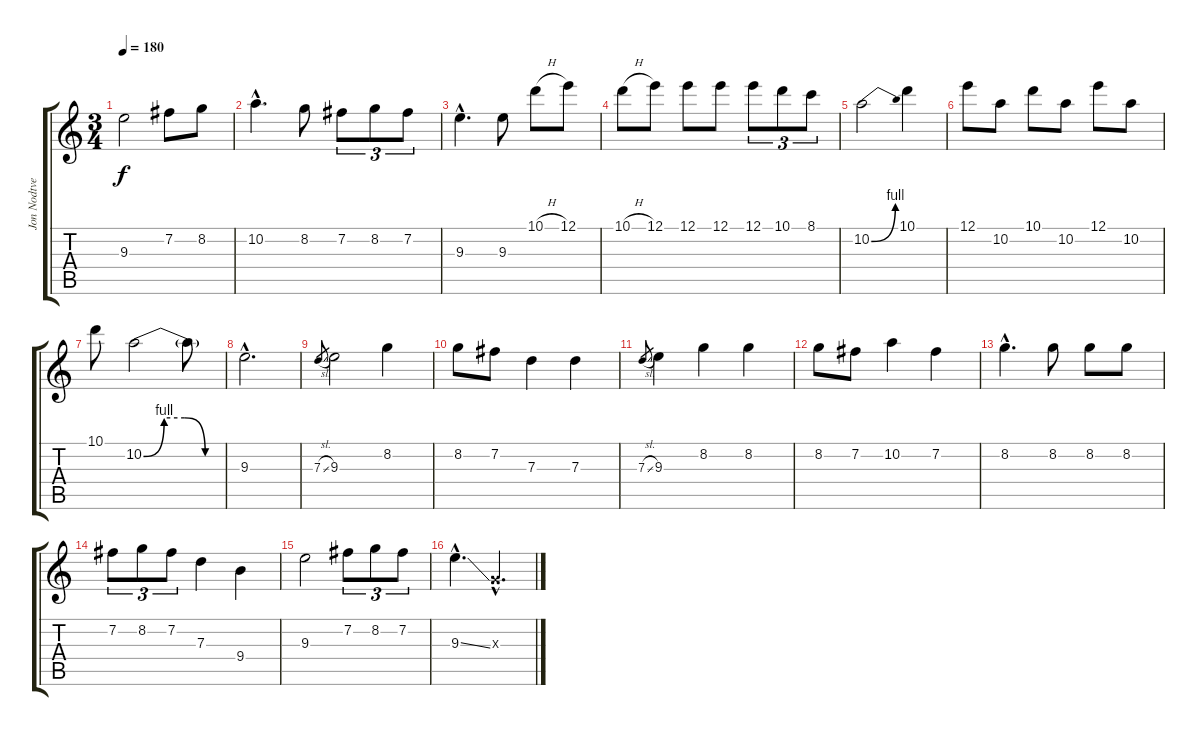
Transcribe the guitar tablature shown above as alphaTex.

\track ("Jon Nodtveidt (LEAD)" "Jon Nodtve") {instrument distortionguitar}
\staff {score tabs}
\tuning (E4 B3 G3 D3 A2 E2) {hide}
\ts (3 4)
\tempo 180
\clef g2
\ks c
9.3.2{dy f} 7.2.8 8.2.8 |
10.2{hac}.4{d} 8.2.8 7.2.8{tu (3 2)} 8.2.8{tu (3 2)} 7.2.8{tu (3 2)} |
9.3{hac}.4{d} 9.3.8 10.1{h}.8 12.1.8 |
10.1{h}.8 12.1.8 12.1.8 12.1.8 12.1.8{tu (3 2)} 10.1.8{tu (3 2)} 8.1.8{tu (3 2)} |
10.2{be (bend 0 0 60 4)}.2 10.1.4 |
12.1.8 10.2.8 10.1.8 10.2.8 12.1.8 10.2.8 |
10.1.8 10.2{be (custom 0 0 15 4 30 4 45 0 60 0)}.2 10.2{t}.8 |
9.3{hac}.2{d} |
7.3{sl}.8{gr} 9.3.2 8.2.4 |
8.2.8 7.2.8 7.3.4 7.3.4 |
7.3{sl}.8{gr} 9.3.4 8.2.4 8.2.4 |
8.2.8 7.2.8 10.2.4 7.2.4 |
8.2{hac}.4{d} 8.2.8 8.2.8 8.2.8 |
7.2.8{tu (3 2)} 8.2.8{tu (3 2)} 7.2.8{tu (3 2)} 7.3.4 9.4.4 |
9.3.2 7.2.8{tu (3 2)} 8.2.8{tu (3 2)} 7.2.8{tu (3 2)} |
9.3{ss hac}.4{d} 0.3{hac x}.4{d}
